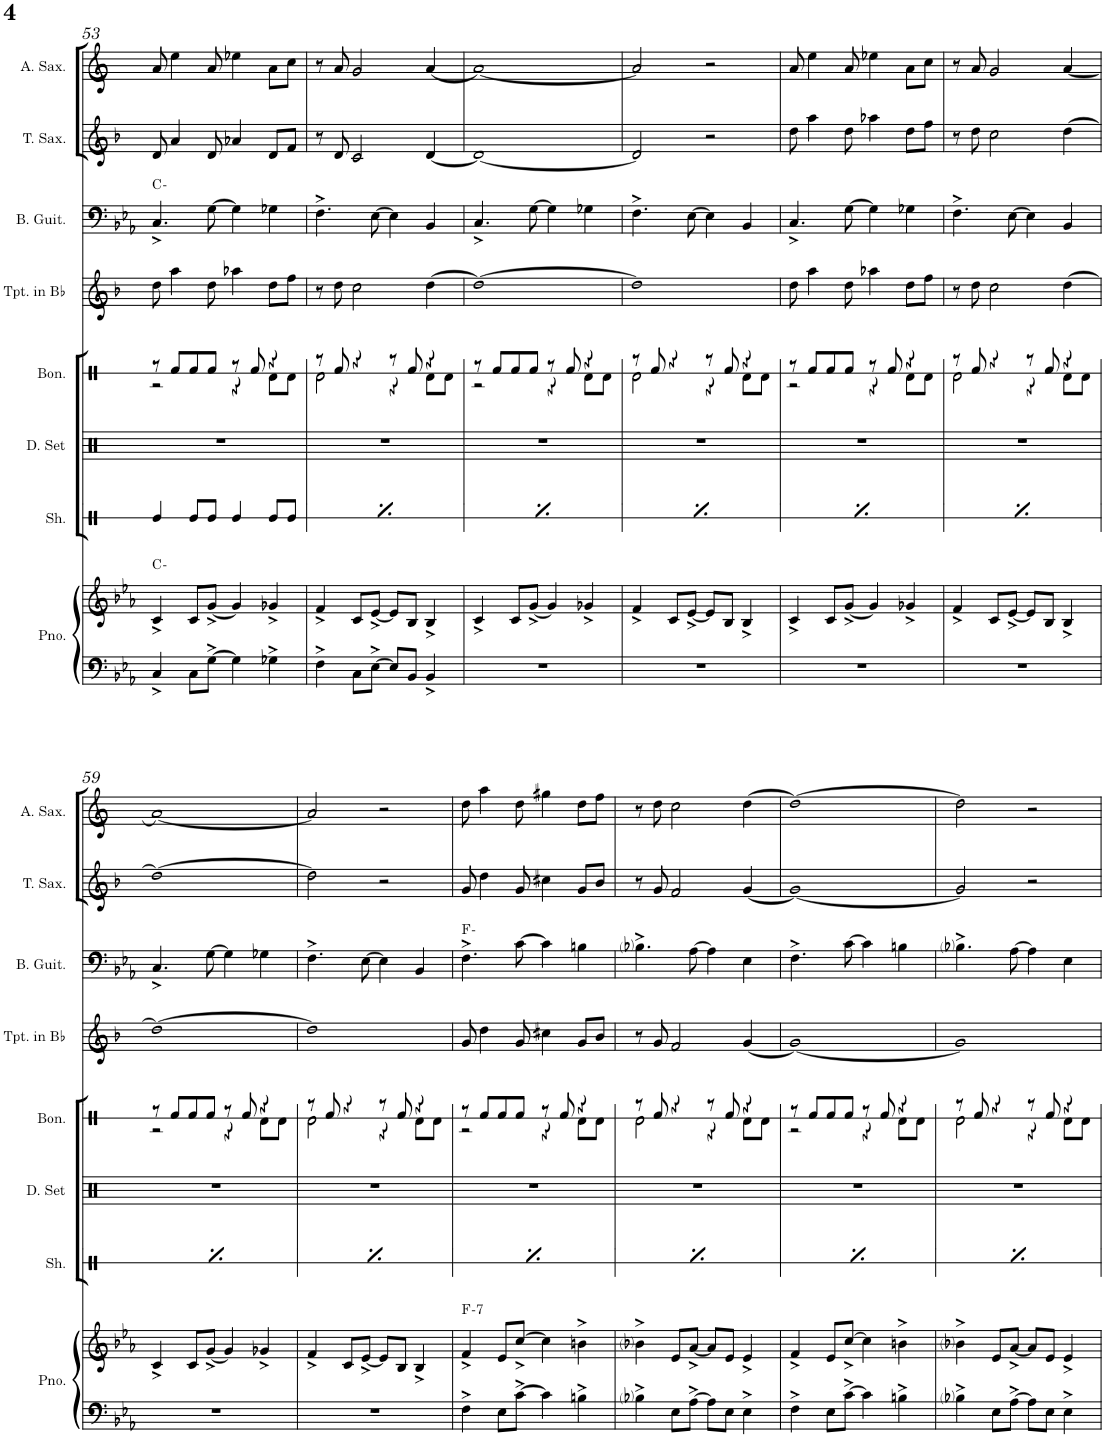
**kern	**kern	**harte	**kern	**kern	**kern	**kern	**kern	**harte	**kern	**kern
*part8	*part8	*part8	*part7	*part6	*part5	*part4	*part3	*part3	*part2	*part1
*staff9	*staff8	*	*staff7	*staff6	*staff5	*staff4	*staff3	*	*staff2	*staff1
*I"Piano	*	*	*I"Shaker	*I"Drumset	*I"Bongos	*I"Trumpet in Bb	*I"Bass Guitar	*	*I"Tenor Saxophone	*I"Alto Saxophone
*I'Pno.	*	*	*I'Sh.	*I'D. Set	*I'Bon.	*I'Tpt. in Bb	*I'B. Guit.	*	*I'T. Sax.	*I'A. Sax.
!!LO:PB:g=z
*clefF4	*clefG2	*	*clefX	*clefX	*clefX	*clefG2	*clefF4	*	*clefG2	*clefG2
*	*	*	*	*	*	*Trd1c2	*Trd7c12	*	*Trd8c14	*Trd5c9
*k[b-e-a-]	*k[b-e-a-]	*	*k[]	*k[]	*k[]	*k[b-]	*k[b-e-a-]	*	*k[b-]	*k[]
*M4/4	*M4/4	*	*M4/4	*M4/4	*M4/4	*M4/4	*M4/4	*	*M4/4	*M4/4
=53	=53	=53	=53	=53	=53	=53	=53	=53	=53	=53
*	*	*	*	*	*^	*	*	*	*	*
4C^/	4c^/	C:min	4Re/	1r	8r	2r	8dd\	4.C^/	C:min	8d/	8a/
.	.	.	.	.	8Rf/L	.	4aa\	.	.	4a/	4ee\
8C\L	8c/L	.	8Re/L	.	8Rf/	.	.	.	.	.	.
[8G^\J	[8g^/J	.	8Re/J	.	8Rf/J	.	8dd\	[8G\	.	8d/	8a/
4G\]	4g/]	.	4Re/	.	8r	4r	4aa-X\	4G\]	.	4a-X/	4ee-X\
.	.	.	.	.	8Rf/	.	.	.	.	.	.
4G-X^\	4g-X^/	.	8Re/L	.	4r	8Rd\L	8dd\L	4G-X\	.	8d/L	8a\L
.	.	.	8Re/J	.	.	8Rd\J	8ff\J	.	.	8f/J	8cc\J
=54	=54	=54	=54	=54	=54	=54	=54	=54	=54	=54	=54
4F^\	4f^/	.	4Re/	1r	8r	2Rd\	8r	4.F^\	.	8r	8r
.	.	.	.	.	8Rf/	.	8dd\	.	.	8d/	8a/
8C\L	8c/L	.	8Re/L	.	4r	.	2cc\	.	.	2c/	2g/
[8E-^\J	[8e-^/J	.	8Re/J	.	.	.	.	[8E-\	.	.	.
8E-/L]	8e-/L]	.	4Re/	.	8r	4r	.	4E-\]	.	.	.
8BB-/J	8B-/J	.	.	.	8Rf/	.	.	.	.	.	.
4BB-^/	4B-^/	.	8Re/L	.	4r	8Rd\L	[4dd\	4BB-/	.	[4d/	[4a/
.	.	.	8Re/J	.	.	8Rd\J	.	.	.	.	.
=55	=55	=55	=55	=55	=55	=55	=55	=55	=55	=55	=55
1r	4c^/	.	4Re/	1r	8r	2r	1dd_	4.C^/	.	1d_	1a_
.	.	.	.	.	8Rf/L	.	.	.	.	.	.
.	8c/L	.	8Re/L	.	8Rf/	.	.	.	.	.	.
.	[8g^/J	.	8Re/J	.	8Rf/J	.	.	[8G\	.	.	.
.	4g/]	.	4Re/	.	8r	4r	.	4G\]	.	.	.
.	.	.	.	.	8Rf/	.	.	.	.	.	.
.	4g-X^/	.	8Re/L	.	4r	8Rd\L	.	4G-X\	.	.	.
.	.	.	8Re/J	.	.	8Rd\J	.	.	.	.	.
=56	=56	=56	=56	=56	=56	=56	=56	=56	=56	=56	=56
1r	4f^/	.	4Re/	1r	8r	2Rd\	1dd]	4.F^\	.	2d/]	2a/]
.	.	.	.	.	8Rf/	.	.	.	.	.	.
.	8c/L	.	8Re/L	.	4r	.	.	.	.	.	.
.	[8e-^/J	.	8Re/J	.	.	.	.	[8E-\	.	.	.
.	8e-/L]	.	4Re/	.	8r	4r	.	4E-\]	.	2r	2r
.	8B-/J	.	.	.	8Rf/	.	.	.	.	.	.
.	4B-^/	.	8Re/L	.	4r	8Rd\L	.	4BB-/	.	.	.
.	.	.	8Re/J	.	.	8Rd\J	.	.	.	.	.
=57	=57	=57	=57	=57	=57	=57	=57	=57	=57	=57	=57
1r	4c^/	.	4Re/	1r	8r	2r	8dd\	4.C^/	.	8dd\	8a/
.	.	.	.	.	8Rf/L	.	4aa\	.	.	4aa\	4ee\
.	8c/L	.	8Re/L	.	8Rf/	.	.	.	.	.	.
.	[8g^/J	.	8Re/J	.	8Rf/J	.	8dd\	[8G\	.	8dd\	8a/
.	4g/]	.	4Re/	.	8r	4r	4aa-X\	4G\]	.	4aa-X\	4ee-X\
.	.	.	.	.	8Rf/	.	.	.	.	.	.
.	4g-X^/	.	8Re/L	.	4r	8Rd\L	8dd\L	4G-X\	.	8dd\L	8a\L
.	.	.	8Re/J	.	.	8Rd\J	8ff\J	.	.	8ff\J	8cc\J
=58	=58	=58	=58	=58	=58	=58	=58	=58	=58	=58	=58
1r	4f^/	.	4Re/	1r	8r	2Rd\	8r	4.F^\	.	8r	8r
.	.	.	.	.	8Rf/	.	8dd\	.	.	8dd\	8a/
.	8c/L	.	8Re/L	.	4r	.	2cc\	.	.	2cc\	2g/
.	[8e-^/J	.	8Re/J	.	.	.	.	[8E-\	.	.	.
.	8e-/L]	.	4Re/	.	8r	4r	.	4E-\]	.	.	.
.	8B-/J	.	.	.	8Rf/	.	.	.	.	.	.
.	4B-^/	.	8Re/L	.	4r	8Rd\L	[4dd\	4BB-/	.	[4dd\	[4a/
.	.	.	8Re/J	.	.	8Rd\J	.	.	.	.	.
!!LO:LB:g=z
=59	=59	=59	=59	=59	=59	=59	=59	=59	=59	=59	=59
1r	4c^/	.	4Re/	1r	8r	2r	1dd_	4.C^/	.	1dd_	1a_
.	.	.	.	.	8Rf/L	.	.	.	.	.	.
.	8c/L	.	8Re/L	.	8Rf/	.	.	.	.	.	.
.	[8g^/J	.	8Re/J	.	8Rf/J	.	.	[8G\	.	.	.
.	4g/]	.	4Re/	.	8r	4r	.	4G\]	.	.	.
.	.	.	.	.	8Rf/	.	.	.	.	.	.
.	4g-X^/	.	8Re/L	.	4r	8Rd\L	.	4G-X\	.	.	.
.	.	.	8Re/J	.	.	8Rd\J	.	.	.	.	.
=60	=60	=60	=60	=60	=60	=60	=60	=60	=60	=60	=60
1r	4f^/	.	4Re/	1r	8r	2Rd\	1dd]	4.F^\	.	2dd\]	2a/]
.	.	.	.	.	8Rf/	.	.	.	.	.	.
.	8c/L	.	8Re/L	.	4r	.	.	.	.	.	.
.	[8e-^/J	.	8Re/J	.	.	.	.	[8E-\	.	.	.
.	8e-/L]	.	4Re/	.	8r	4r	.	4E-\]	.	2r	2r
.	8B-/J	.	.	.	8Rf/	.	.	.	.	.	.
.	4B-^/	.	8Re/L	.	4r	8Rd\L	.	4BB-/	.	.	.
.	.	.	8Re/J	.	.	8Rd\J	.	.	.	.	.
=61	=61	=61	=61	=61	=61	=61	=61	=61	=61	=61	=61
!	!	!LO:H:kt=7	!	!	!	!	!	!	!	!	!
4F^\	4f^/	F:min7	4Re/	1r	8r	2r	8g/	4.F^\	F:min	8g/	8dd\
.	.	.	.	.	8Rf/L	.	4dd\	.	.	4dd\	4aa\
8E-\L	8e-/L	.	8Re/L	.	8Rf/	.	.	.	.	.	.
[8c^\J	[8cc^/J	.	8Re/J	.	8Rf/J	.	8g/	[8c\	.	8g/	8dd\
4c\]	4cc\]	.	4Re/	.	8r	4r	4cc#X\	4c\]	.	4cc#X\	4gg#X\
.	.	.	.	.	8Rf/	.	.	.	.	.	.
4Bn^\	4bn^\	.	8Re/L	.	4r	8Rd\L	8g/L	4Bn\	.	8g/L	8dd\L
.	.	.	8Re/J	.	.	8Rd\J	8b-/J	.	.	8b-/J	8ff\J
=62	=62	=62	=62	=62	=62	=62	=62	=62	=62	=62	=62
4B-i^\	4b-i^\	.	4Re/	1r	8r	2Rd\	8r	4.B-i^\	.	8r	8r
.	.	.	.	.	8Rf/	.	8g/	.	.	8g/	8dd\
8E-\L	8e-/L	.	8Re/L	.	4r	.	2f/	.	.	2f/	2cc\
[8A-^\J	[8a-^/J	.	8Re/J	.	.	.	.	[8A-\	.	.	.
8A-\L]	8a-/L]	.	4Re/	.	8r	4r	.	4A-\]	.	.	.
8E-\J	8e-/J	.	.	.	8Rf/	.	.	.	.	.	.
4E-^\	4e-^/	.	8Re/L	.	4r	8Rd\L	[4g/	4E-\	.	[4g/	[4dd\
.	.	.	8Re/J	.	.	8Rd\J	.	.	.	.	.
=63	=63	=63	=63	=63	=63	=63	=63	=63	=63	=63	=63
4F^\	4f^/	.	4Re/	1r	8r	2r	1g_	4.F^\	.	1g_	1dd_
.	.	.	.	.	8Rf/L	.	.	.	.	.	.
8E-\L	8e-/L	.	8Re/L	.	8Rf/	.	.	.	.	.	.
[8c^\J	[8cc^/J	.	8Re/J	.	8Rf/J	.	.	[8c\	.	.	.
4c\]	4cc\]	.	4Re/	.	8r	4r	.	4c\]	.	.	.
.	.	.	.	.	8Rf/	.	.	.	.	.	.
4Bn^\	4bn^\	.	8Re/L	.	4r	8Rd\L	.	4Bn\	.	.	.
.	.	.	8Re/J	.	.	8Rd\J	.	.	.	.	.
=64	=64	=64	=64	=64	=64	=64	=64	=64	=64	=64	=64
4B-i^\	4b-i^\	.	4Re/	1r	8r	2Rd\	1g]	4.B-i^\	.	2g/]	2dd\]
.	.	.	.	.	8Rf/	.	.	.	.	.	.
8E-\L	8e-/L	.	8Re/L	.	4r	.	.	.	.	.	.
[8A-^\J	[8a-^/J	.	8Re/J	.	.	.	.	[8A-\	.	.	.
8A-\L]	8a-/L]	.	4Re/	.	8r	4r	.	4A-\]	.	2r	2r
8E-\J	8e-/J	.	.	.	8Rf/	.	.	.	.	.	.
4E-^\	4e-^/	.	8Re/L	.	4r	8Rd\L	.	4E-\	.	.	.
.	.	.	8Re/J	.	.	8Rd\J	.	.	.	.	.
*	*	*	*	*	*v	*v	*	*	*	*	*
=	=	=	=	=	=	=	=	=	=	=
*-	*-	*-	*-	*-	*-	*-	*-	*-	*-	*-
